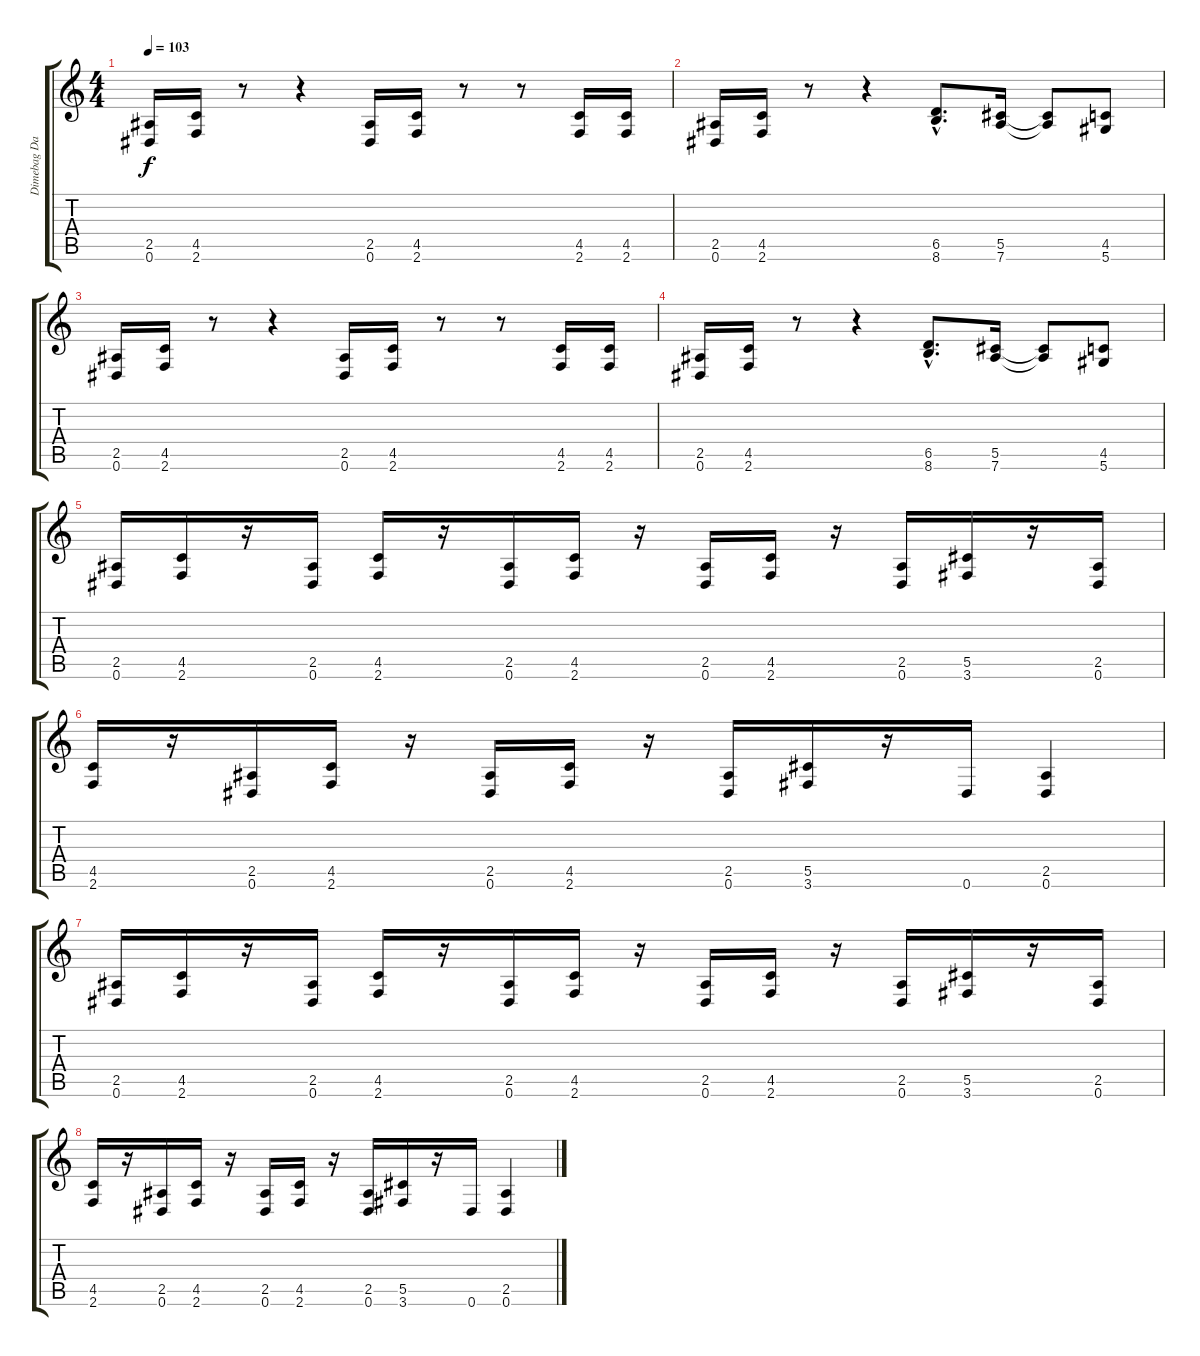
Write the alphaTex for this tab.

\track ("Dimebag Darrel 2 (solos)" "Dimebag Da") {instrument distortionguitar}
\staff {score tabs}
\tuning (Eb4 Bb3 Gb3 Db3 Ab2 Eb2) {hide}
\ts (4 4)
\tempo 103
\clef g2
\ks c
(2.5 0.6).16{dy f} (4.5 2.6).16 r.8 r.4 (2.5 0.6).16 (4.5 2.6).16 r.8 r.8 (4.5 2.6).16 (4.5 2.6).16 |
(2.5 0.6).16 (4.5 2.6).16 r.8 r.4 (6.5{hac} 8.6{hac}).8{d} (5.5 7.6).16 (5.5{t} 7.6{t}).8 (4.5 5.6).8 |
(2.5 0.6).16 (4.5 2.6).16 r.8 r.4 (2.5 0.6).16 (4.5 2.6).16 r.8 r.8 (4.5 2.6).16 (4.5 2.6).16 |
(2.5 0.6).16 (4.5 2.6).16 r.8 r.4 (6.5{hac} 8.6{hac}).8{d} (5.5 7.6).16 (5.5{t} 7.6{t}).8 (4.5 5.6).8 |
(2.5 0.6).16 (4.5 2.6).16 r.16 (2.5 0.6).16 (4.5 2.6).16 r.16 (2.5 0.6).16 (4.5 2.6).16 r.16 (2.5 0.6).16 (4.5 2.6).16 r.16 (2.5 0.6).16 (5.5 3.6).16 r.16 (2.5 0.6).16 |
(4.5 2.6).16 r.16 (2.5 0.6).16 (4.5 2.6).16 r.16 (2.5 0.6).16 (4.5 2.6).16 r.16 (2.5 0.6).16 (5.5 3.6).16 r.16 0.6.16 (2.5 0.6).4 |
(2.5 0.6).16 (4.5 2.6).16 r.16 (2.5 0.6).16 (4.5 2.6).16 r.16 (2.5 0.6).16 (4.5 2.6).16 r.16 (2.5 0.6).16 (4.5 2.6).16 r.16 (2.5 0.6).16 (5.5 3.6).16 r.16 (2.5 0.6).16 |
(4.5 2.6).16 r.16 (2.5 0.6).16 (4.5 2.6).16 r.16 (2.5 0.6).16 (4.5 2.6).16 r.16 (2.5 0.6).16 (5.5 3.6).16 r.16 0.6.16 (2.5 0.6).4
